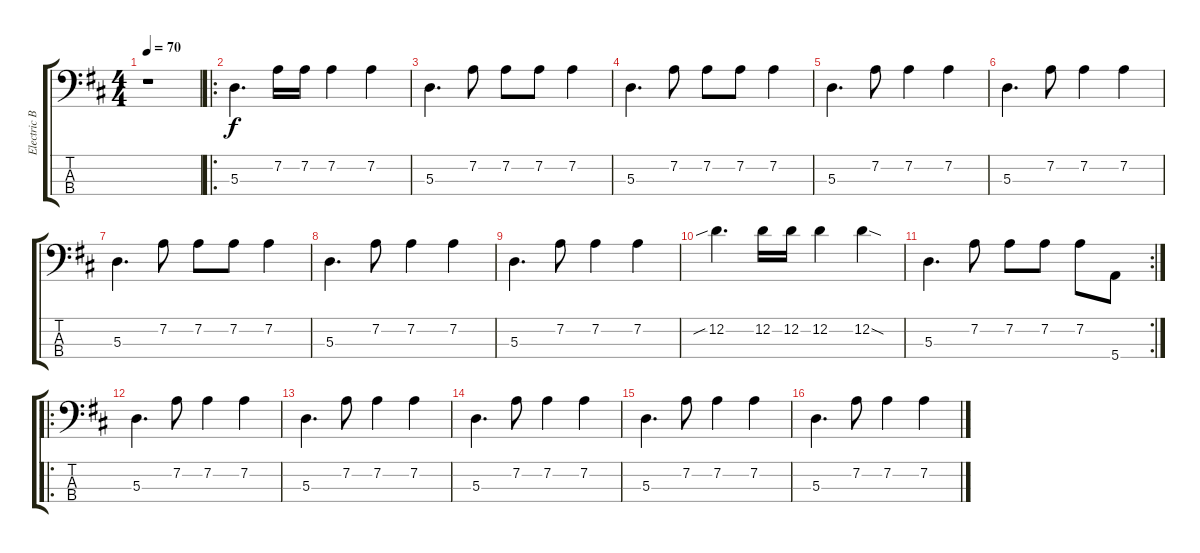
\track ("Electric Bass" "Electric B") {instrument electricbassfinger}
\staff {score tabs}
\tuning (G2 D2 A1 E1) {hide}
\ts (4 4)
\tempo 70
\clef f4
\ks d
r.1{dy f instrument electricbassfinger} |
\ro
5.3.4{d} 7.2.16 7.2.16 7.2.4 7.2.4 |
5.3.4{d} 7.2.8 7.2.8 7.2.8 7.2.4 |
5.3.4{d} 7.2.8 7.2.8 7.2.8 7.2.4 |
5.3.4{d} 7.2.8 7.2.4 7.2.4 |
5.3.4{d} 7.2.8 7.2.4 7.2.4 |
5.3.4{d} 7.2.8 7.2.8 7.2.8 7.2.4 |
5.3.4{d} 7.2.8 7.2.4 7.2.4 |
5.3.4{d} 7.2.8 7.2.4 7.2.4 |
12.2{sib}.4{d} 12.2.16 12.2.16 12.2.4 12.2{sod}.4 |
\rc 2
5.3.4{d} 7.2.8 7.2.8 7.2.8 7.2.8 5.4.8 |
\ro
5.3.4{d} 7.2.8 7.2.4 7.2.4 |
5.3.4{d} 7.2.8 7.2.4 7.2.4 |
5.3.4{d} 7.2.8 7.2.4 7.2.4 |
5.3.4{d} 7.2.8 7.2.4 7.2.4 |
5.3.4{d} 7.2.8 7.2.4 7.2.4
